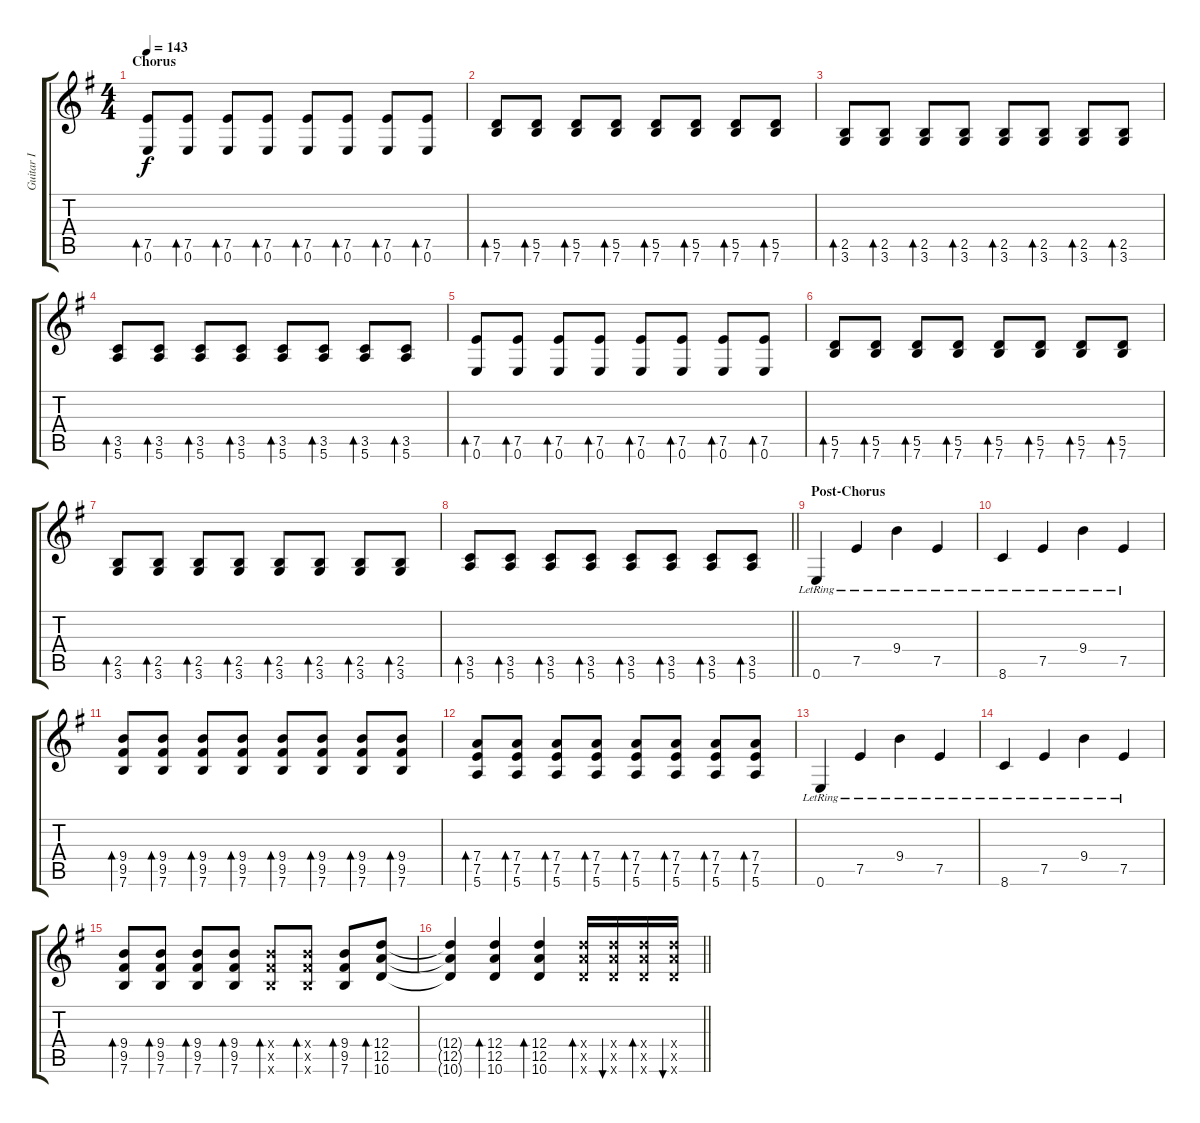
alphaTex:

\track ("Guitar I" "Guitar I") {instrument electricguitarclean}
\staff {score tabs}
\tuning (E4 B3 G3 D3 A2 E2) {hide}
\ts (4 4)
\section ("" "Chorus")
\tempo 143
\clef g2
\ks eminor
(7.5 0.6).8{bd 60 dy f instrument overdrivenguitar} (7.5 0.6).8{bd 60} (7.5 0.6).8{bd 60} (7.5 0.6).8{bd 60} (7.5 0.6).8{bd 60} (7.5 0.6).8{bd 60} (7.5 0.6).8{bd 60} (7.5 0.6).8{bd 60} |
(5.5 7.6).8{bd 60} (5.5 7.6).8{bd 60} (5.5 7.6).8{bd 60} (5.5 7.6).8{bd 60} (5.5 7.6).8{bd 60} (5.5 7.6).8{bd 60} (5.5 7.6).8{bd 60} (5.5 7.6).8{bd 60} |
(2.5 3.6).8{bd 60} (2.5 3.6).8{bd 60} (2.5 3.6).8{bd 60} (2.5 3.6).8{bd 60} (2.5 3.6).8{bd 60} (2.5 3.6).8{bd 60} (2.5 3.6).8{bd 60} (2.5 3.6).8{bd 60} |
(3.5 5.6).8{bd 60} (3.5 5.6).8{bd 60} (3.5 5.6).8{bd 60} (3.5 5.6).8{bd 60} (3.5 5.6).8{bd 60} (3.5 5.6).8{bd 60} (3.5 5.6).8{bd 60} (3.5 5.6).8{bd 60} |
(7.5 0.6).8{bd 60} (7.5 0.6).8{bd 60} (7.5 0.6).8{bd 60} (7.5 0.6).8{bd 60} (7.5 0.6).8{bd 60} (7.5 0.6).8{bd 60} (7.5 0.6).8{bd 60} (7.5 0.6).8{bd 60} |
(5.5 7.6).8{bd 60} (5.5 7.6).8{bd 60} (5.5 7.6).8{bd 60} (5.5 7.6).8{bd 60} (5.5 7.6).8{bd 60} (5.5 7.6).8{bd 60} (5.5 7.6).8{bd 60} (5.5 7.6).8{bd 60} |
(2.5 3.6).8{bd 60} (2.5 3.6).8{bd 60} (2.5 3.6).8{bd 60} (2.5 3.6).8{bd 60} (2.5 3.6).8{bd 60} (2.5 3.6).8{bd 60} (2.5 3.6).8{bd 60} (2.5 3.6).8{bd 60} |
\barLineRight lightlight
(3.5 5.6).8{bd 60} (3.5 5.6).8{bd 60} (3.5 5.6).8{bd 60} (3.5 5.6).8{bd 60} (3.5 5.6).8{bd 60} (3.5 5.6).8{bd 60} (3.5 5.6).8{bd 60} (3.5 5.6).8{bd 60} |
\section ("" "Post-Chorus")
0.6{lr}.4 7.5{lr}.4 9.4{lr}.4 7.5{lr}.4 |
8.6{lr}.4 7.5{lr}.4 9.4{lr}.4 7.5{lr}.4 |
(9.4 9.5 7.6).8{bd 60} (9.4 9.5 7.6).8{bd 60} (9.4 9.5 7.6).8{bd 60} (9.4 9.5 7.6).8{bd 60} (9.4 9.5 7.6).8{bd 60} (9.4 9.5 7.6).8{bd 60} (9.4 9.5 7.6).8{bd 60} (9.4 9.5 7.6).8{bd 60} |
(7.4 7.5 5.6).8{bd 60} (7.4 7.5 5.6).8{bd 60} (7.4 7.5 5.6).8{bd 60} (7.4 7.5 5.6).8{bd 60} (7.4 7.5 5.6).8{bd 60} (7.4 7.5 5.6).8{bd 60} (7.4 7.5 5.6).8{bd 60} (7.4 7.5 5.6).8{bd 60} |
0.6{lr}.4 7.5{lr}.4 9.4{lr}.4 7.5{lr}.4 |
8.6{lr}.4 7.5{lr}.4 9.4{lr}.4 7.5{lr}.4 |
(9.4 9.5 7.6).8{bd 60} (9.4 9.5 7.6).8{bd 60} (9.4 9.5 7.6).8{bd 60} (9.4 9.5 7.6).8{bd 60} (9.4{x} 9.5{x} 7.6{x}).8{bd 60} (9.4{x} 9.5{x} 7.6{x}).8{bd 60} (9.4 9.5 7.6).8{bd 60} (12.4 12.5 10.6).8{bd 60} |
\barLineRight lightlight
(12.4{t} 12.5{t} 10.6{t}).4 (12.4 12.5 10.6).4{bd 60} (12.4 12.5 10.6).4{bd 60} (12.4{x} 12.5{x} 10.6{x}).16{bd 60} (12.4{x} 12.5{x} 10.6{x}).16{bu 60} (12.4{x} 12.5{x} 10.6{x}).16{bd 60} (12.4{x} 12.5{x} 10.6{x}).16{bu 60}
